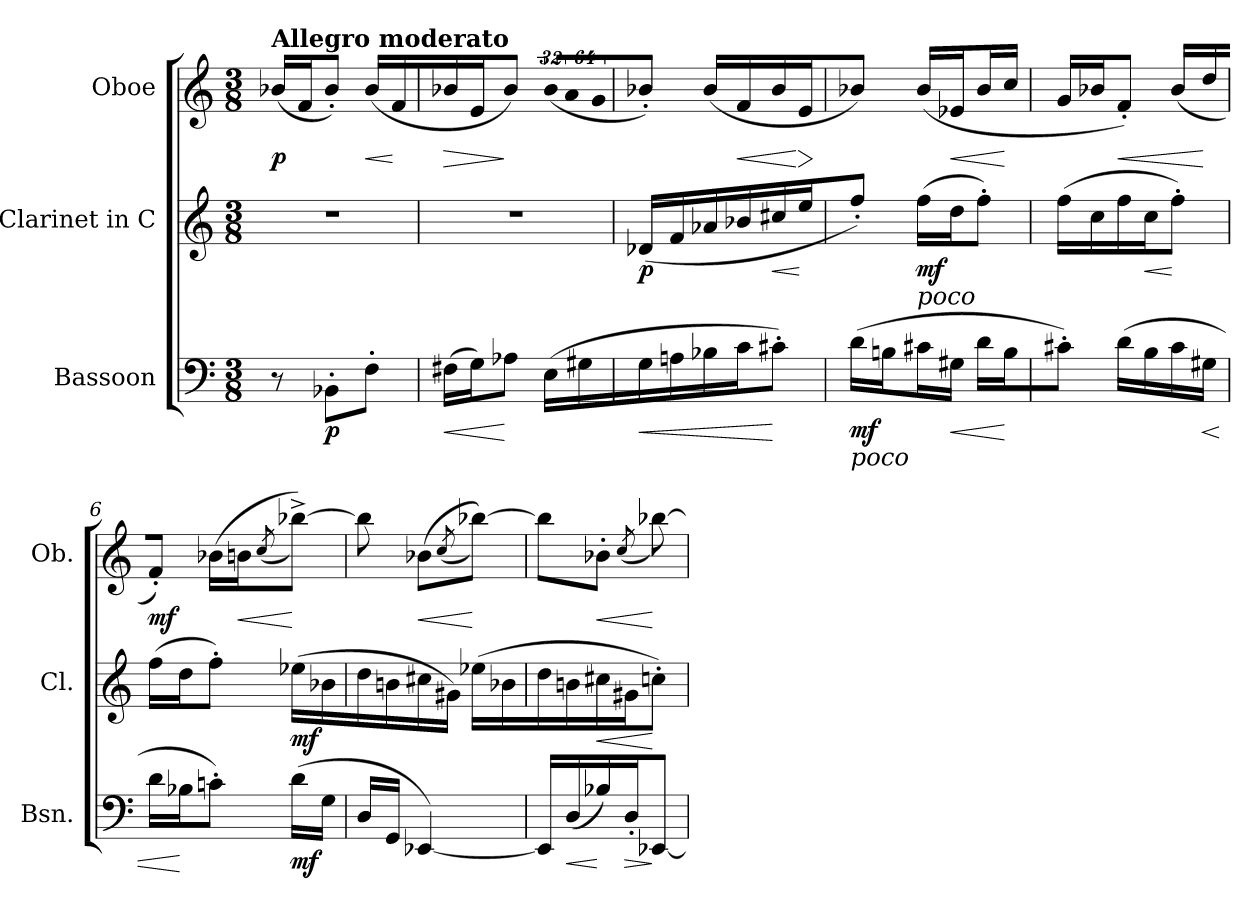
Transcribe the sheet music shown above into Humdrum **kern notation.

**kern	**dynam	**kern	**dynam	**kern	**dynam
*part3	*part3	*part2	*part2	*part1	*part1
*staff3	*staff3	*staff2	*staff2	*staff1	*staff1
*I"Bassoon	*	*I"Clarinet in C	*	*I"Oboe	*
*I'Bsn.	*	*I'Cl.	*	*I'Ob.	*
!!LO:PB:g=z
*clefF4	*	*clefG2	*	*clefG2	*
*k[]	*	*k[]	*	*k[]	*
*C:	*	*C:	*	*C:	*
*M3/8	*	*M3/8	*	*M3/8	*
*MM120	*	*MM120	*	*MM80	*
=1	=1	=1	=1	=1	=1
!	!	!	!	!LO:TX:a:B:t=Allegro moderato	!
!	!	!LO:N:vis=1	!	!	!
8r	.	4.r	.	(16b-Xi/LL	p
.	.	.	.	16fi/J	.
8BB-X'i\L	p	.	.	8b-'i/J)	.
!	!	!	!	!	!LO:HP:b
8F'i\J	.	.	.	(16b-i/LL	<
.	.	.	.	16fi/J	[
=2	=2	=2	=2	=2	=2
!	!LO:HP:b	!LO:N:vis=1	!	!	!LO:HP:b
(16F#Xi\LL	<	4.r	.	16b-Xi/L	>
16Gi\J)	.	.	.	16ei/J	.
8A-Xi\J	[	.	.	8b-i/J)	]
!	!	!	!	!LO:N:vis=16	!
(16Ei\LL	.	.	.	(512%21b-i/LL	.
!	!	!	!	!LO:N:vis=16	!
.	.	.	.	1024%43ai/	.
16G#Xi\J	.	.	.	.	.
!	!	!	!	!LO:N:vis=16	!
.	.	.	.	1024%43gi/J	.
=3	=3	=3	=3	=3	=3
!	!LO:HP:b	!	!	!	!
16Gi\L	<	(16d-Xi/LL	p	8b-X'i/J)	.
16Ani\J	.	16fi/J	.	.	.
16B-Xi\L	.	16a-Xi/L	.	(16b-i/LL	.
!	!	!	!	!	!LO:HP:b
16ci\J	.	16b-Xi/J	.	16fi/	<
!	!	!	!LO:HP:b	!	!
8c#X'i\J)	[	16cc#Xi/L	<	16b-i/	.
!	!	!	!	!	!LO:HP:n=1:b
.	.	16eei/J	[	16ei/J	[ >
.	.	.	.	.	]
=4	=4	=4	=4	=4	=4
!LO:TX:b:i:t=poco	!	!	!	!	!
(16di\LL	mf	8ff'i/J)	.	8b-Xi/J)	.
16Bni\J	.	.	.	.	.
!	!	!LO:TX:b:i:t=poco	!	!	!
16c#Xi\L	.	(16ffi\LL	mf	(16b-i/LL	.
!	!LO:HP:b	!	!	!	!LO:HP:b
16G#Xi\JJ	<	16ddi\J	.	16e-Xi/J	<
16di\LL	.	8ff'i\J)	.	16b-i/L	.
16Bi\J	[	.	.	16cci/JJ	[
!!LO:LB:g=z
=5	=5	=5	=5	=5	=5
8c#X'i\J)	.	(16ffi\LL	.	16gi/LL	.
.	.	16cci\	.	16b-Xi/J	.
!	!	!	!	!	!LO:HP:b
(16di\LL	.	16ffi\	.	8f'i/J)	<
!	!	!	!LO:HP:b	!	!
16Bi\	.	16cci\J	<	.	.
16c#i\	.	8ff'i\J)	[	(16b-i/LL	.
!	!LO:HP:b	!	!	!	!
16G#Xi\JJ	<	.	.	16ddi/J	[
=6	=6	=6	=6	=6	=6
16di\LL	.	(16ffi\LL	.	8f'i/J)	mf
16B-Xi\J	[	16ddi\J	.	.	.
8cn'i\J)	.	8ff'i\J)	.	(16b-Xi\LL	.
!	!	!	!	!	!LO:HP:b
.	.	.	.	16bni\J	<
.	.	.	.	(8qcci/	.
(16di\LL	mf	(16ee-Xi\LL	mf	[>8bb-X^i\J))	[
16Gi\JJ	.	16b-Xi\J	.	.	.
=7	=7	=7	=7	=7	=7
16Di/LL	.	16ddi\L	.	8bb-i\]	.
16GGi/JJ	.	16bni\J	.	.	.
!	!	!	!	!	!LO:HP:b
[<4EE-Xi/)	.	16cc#Xi\L	.	(8b-Xi\L	<
.	.	16g#Xi\JJ)	.	.	.
.	.	.	.	(8qcci/	.
.	.	(16ee-Xi\LL	.	[>8bb-Xi\J))	[
.	.	16b-Xi\J	.	.	.
=8	=8	=8	=8	=8	=8
16EE-i/LL]	.	16ddi\L	.	8bb-i\L]	.
!	!LO:HP:b	!	!	!	!
(16Di/	<	16bni\J	.	.	.
!	!	!	!LO:HP:b	!	!LO:HP:b
16B-Xi/)	[	16cc#Xi\L	<	8b-X'i\J	<
!	!LO:HP:b	!	!	!	!
16D'i/J	>	16g#Xi\J	.	.	.
.	.	.	.	(8qcci/	.
[<8EE-Xi/J	]	8ccn'i\J)	[	[>8bb-Xi\)	[
=	=	=	=	=	=
*-	*-	*-	*-	*-	*-
